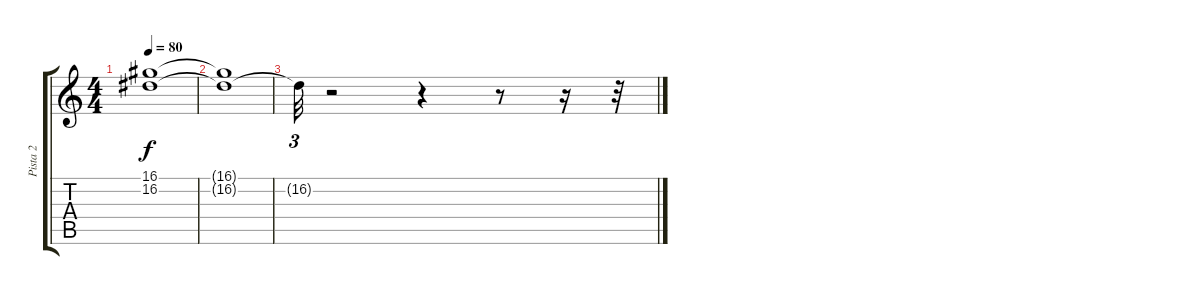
\track ("Pista 2" "Pista 2") {instrument electricpiano1}
\staff {score tabs}
\tuning (E4 B3 G3 D3 A2 E2) {hide}
\ts (4 4)
\tempo 80
\clef g2
\ks c
(16.1{t} 16.2{t}).1{dy f} |
(16.1{t} 16.2{t}).1 |
16.2{t}.32{tu (3 2)} r.2 r.4 r.8 r.16 r.32
